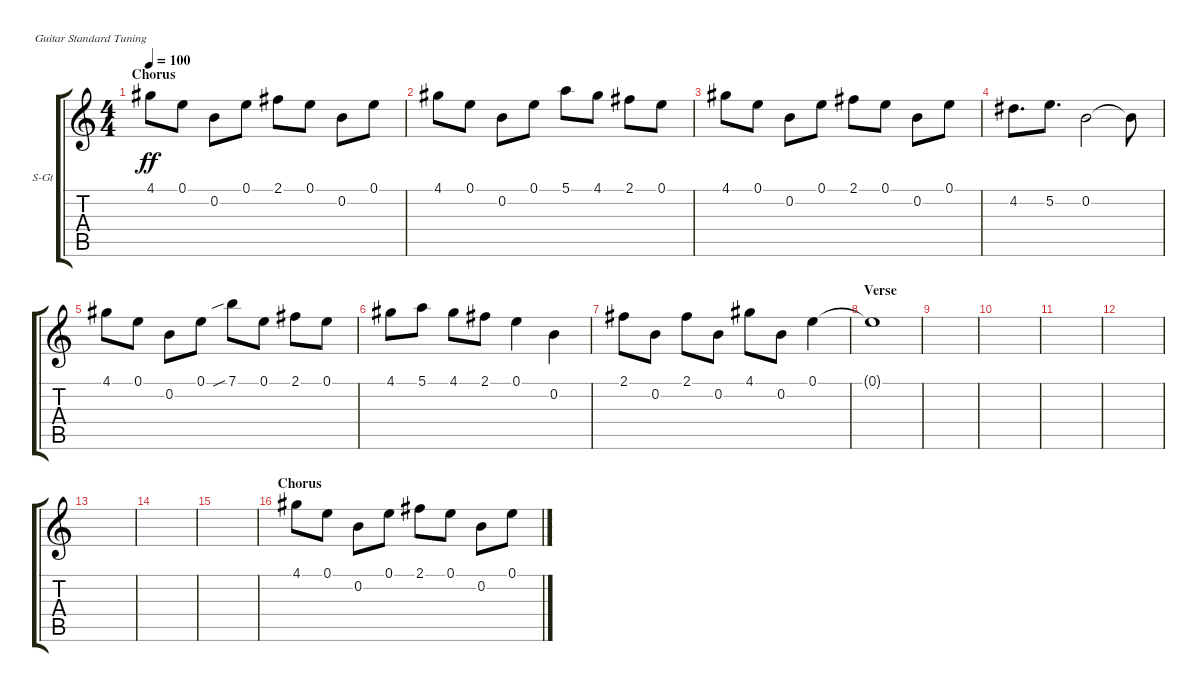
\defaultSystemsLayout 4
\bracketExtendMode groupsimilarinstruments
\firstSystemTrackNameOrientation horizontal
\otherSystemsTrackNameOrientation horizontal
\track ("Acoustic Guitar 2" "S-Gt") {instrument acousticguitarsteel}
\staff {score tabs}
\tuning (E4 B3 G3 D3 A2 E2)
\ts (4 4)
\section ("" "Chorus")
\tempo 100
\clef g2
\scale
0.333333
\ks c
4.1.8{dy ff} 0.1.8 0.2.8 0.1.8 2.1.8 0.1.8 0.2.8 0.1.8 |
\scale
0.333333 4.1.8 0.1.8 0.2.8 0.1.8 5.1.8 4.1.8 2.1.8 0.1.8 |
\scale
0.333333 4.1.8 0.1.8 0.2.8 0.1.8 2.1.8 0.1.8 0.2.8 0.1.8 |
\scale
0.333333 4.2.8{d} 5.2.8{d} 0.2.2 0.2{t}.8 |
\scale
0.333333 4.1.8 0.1.8 0.2.8 0.1.8 7.1{sib}.8 0.1.8 2.1.8 0.1.8 |
\scale
0.333333 4.1.8 5.1.8 4.1.8 2.1.8 0.1.4 0.2.4 |
\scale
0.333333 2.1.8 0.2.8 2.1.8 0.2.8 4.1.8 0.2.8 0.1.4 |
\section ("" "Verse")
\scale
0.333333 0.1{t}.1 |
\scale
0.333333 |
\scale
0.333333 |
\scale
0.333333 |
\scale
0.333333 |
\scale
0.333333 |
\scale
0.333333 |
\scale
0.333333 |
\section ("" "Chorus")
\scale
0.333333 4.1.8 0.1.8 0.2.8 0.1.8 2.1.8 0.1.8 0.2.8 0.1.8
